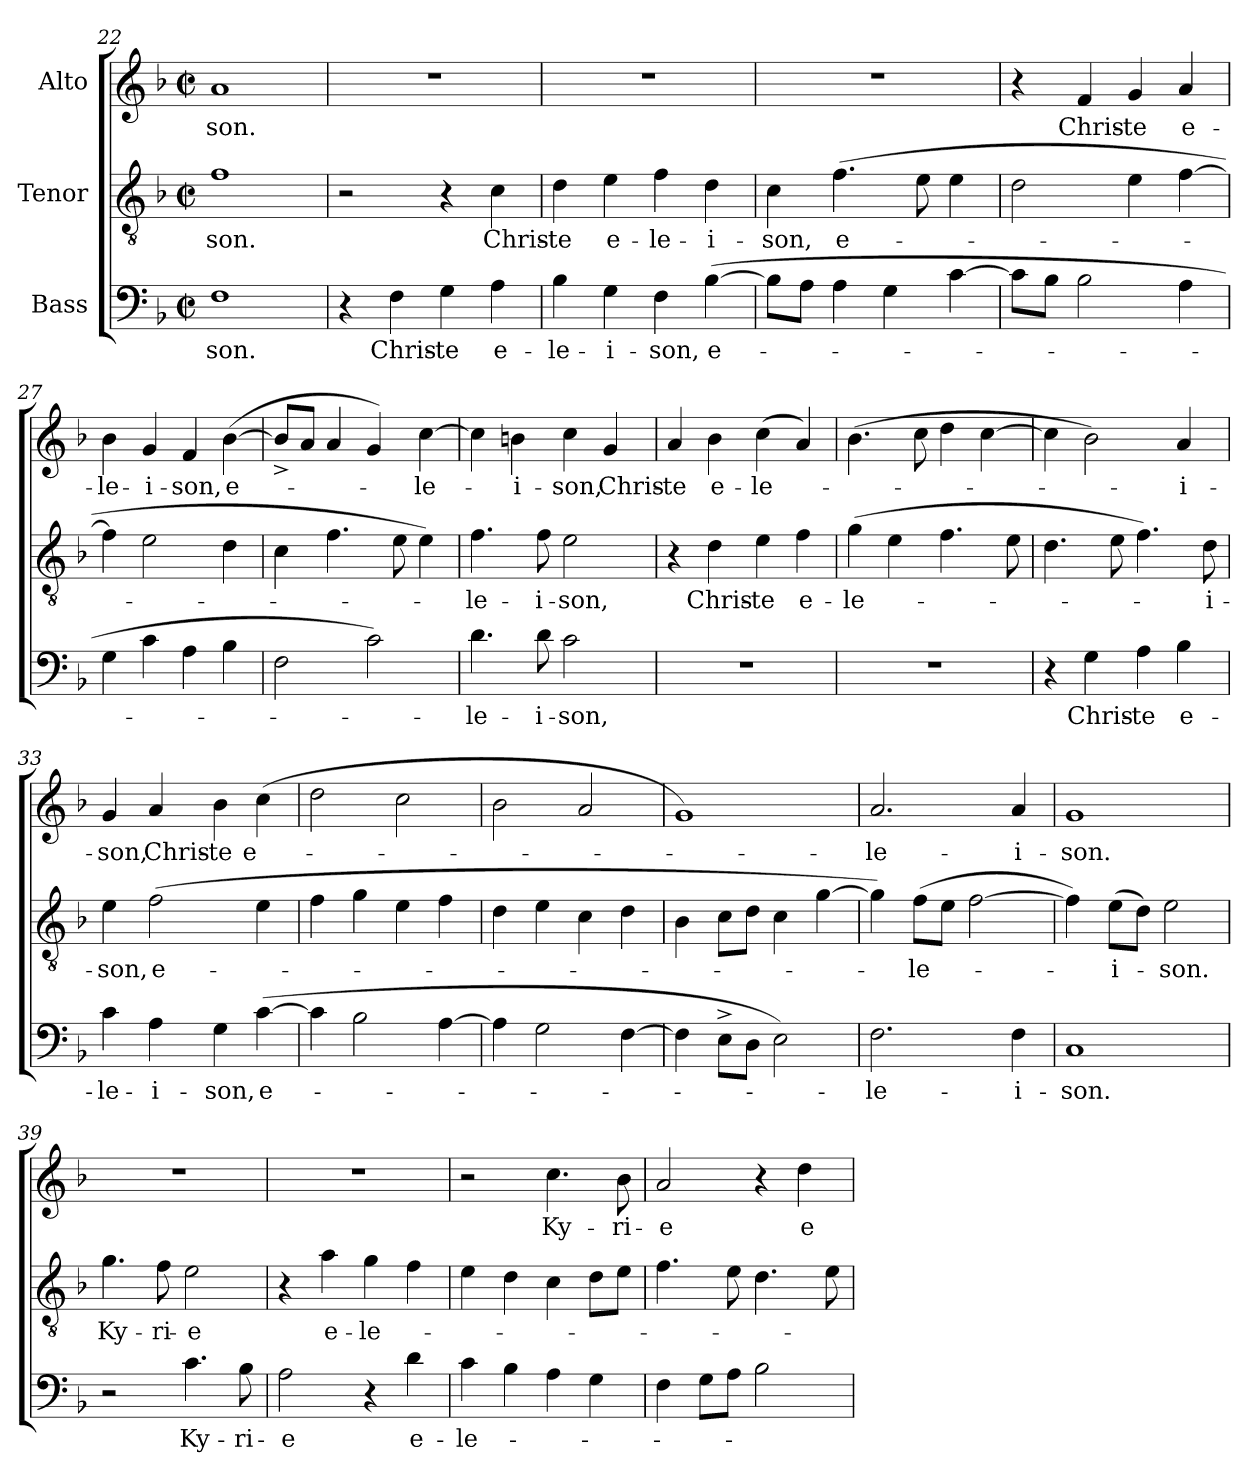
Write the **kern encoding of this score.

**kern	**text	**kern	**text	**kern	**text
*part3	*part3	*part2	*part2	*part1	*part1
*staff3	*staff3	*staff2	*staff2	*staff1	*staff1
*I"Bass	*	*I"Tenor	*	*I"Alto	*
*clefF4	*	*clefGv2	*	*clefG2	*
*k[b-]	*	*k[b-]	*	*k[b-]	*
*F:	*	*F:	*	*F:	*
*M2/2	*	*M2/2	*	*M2/2	*
*met(c|)	*	*met(c|)	*	*met(c|)	*
=22	=22	=22	=22	=22	=22
!	!LO:LY:b	!	!LO:LY:b	!	!LO:LY:b
1F	-son.	1f	-son.	1a	-son.
!!LO:LB:g=z
=23	=23	=23	=23	=23	=23
4r	.	2r	.	1r	.
!	!LO:LY:b	!	!	!	!
4F\	Chris-	.	.	.	.
!	!LO:LY:b:rj	!	!	!	!
4G\	-te	4r	.	.	.
!	!LO:LY:b	!	!LO:LY:b	!	!
4A\	e-	4c\	Chris-	.	.
=24	=24	=24	=24	=24	=24
!	!LO:LY:b	!	!LO:LY:b	!	!
4B-\	-le-	4d\	-te	1r	.
!	!LO:LY:b	!	!LO:LY:b	!	!
4G\	-i-	4e\	e-	.	.
!	!LO:LY:b:rj	!	!LO:LY:b	!	!
4F\	-son,	4f\	-le-	.	.
!	!LO:LY:b	!	!LO:LY:b	!	!
(>[>4B-\	e-	4d\	-i-	.	.
=25	=25	=25	=25	=25	=25
!	!	!	!LO:LY:b	!	!
8B-\L]	.	4c\	-son,	1r	.
8A\J	.	.	.	.	.
!	!	!	!LO:LY:b	!	!
4A\	.	(>4.f\	e-	.	.
4G\	.	.	.	.	.
.	.	8e\	.	.	.
[>4c\	.	4e\	.	.	.
=26	=26	=26	=26	=26	=26
8c\L]	.	2d\	.	4r	.
8B-\J	.	.	.	.	.
!	!	!	!	!	!LO:LY:b
2B-\	.	.	.	4f/	Chris-
!	!	!	!	!	!LO:LY:b:rj
.	.	4e\	.	4g/	-te
!	!	!	!	!	!LO:LY:b
4A\	.	[>4f\	.	4a/	e-
=27	=27	=27	=27	=27	=27
!	!	!	!	!	!LO:LY:b
4G\	.	4f\]	.	4b-\	-le-
!	!	!	!	!	!LO:LY:b
4c\	.	2e\	.	4g/	-i-
!	!	!	!	!	!LO:LY:b
4A\	.	.	.	4f/	-son,
!	!	!	!	!	!LO:LY:b
4B-\	.	4d\	.	(>[>4b-\	e-
=28	=28	=28	=28	=28	=28
2F\	.	4c\	.	8b-^</L]	.
.	.	.	.	8a/J	.
.	.	4.f\	.	4a/	.
2c\)	.	.	.	4g/)	.
.	.	8e\	.	.	.
!	!	!	!	!	!LO:LY:b
.	.	4e\)	.	[>4cc\	-le-
=29	=29	=29	=29	=29	=29
!	!LO:LY:b	!	!LO:LY:b	!	!
4.d\	-le-	4.f\	-le-	4cc\]	.
!	!	!	!	!	!LO:LY:b
.	.	.	.	4bn\	-i-
!	!LO:LY:b	!	!LO:LY:b	!	!
8d\	-i-	8f\	-i-	.	.
!	!LO:LY:b	!	!LO:LY:b	!	!LO:LY:b
2c\	-son,	2e\	-son,	4cc\	-son,
!	!	!	!	!	!LO:LY:b
.	.	.	.	4g/	Chris-
=30	=30	=30	=30	=30	=30
!	!	!	!	!	!LO:LY:b
1r	.	4r	.	4a/	-te
!	!	!	!LO:LY:b	!	!LO:LY:b
.	.	4d\	Chris-	4b-i\	e-
!	!	!	!LO:LY:b:rj	!	!LO:LY:b
.	.	4e\	-te	(>4cc\	-le-
!	!	!	!LO:LY:b	!	!
.	.	4f\	e-	4a/)	.
!!LO:PB:g=z
=31	=31	=31	=31	=31	=31
!	!	!	!LO:LY:b	!	!
1r	.	(>4g\	-le-	(>4.b-\	.
.	.	4e\	.	.	.
.	.	.	.	8cc\	.
.	.	4.f\	.	4dd\	.
.	.	.	.	[>4cc\	.
.	.	8e\	.	.	.
=32	=32	=32	=32	=32	=32
4r	.	4.d\	.	4cc\]	.
!	!LO:LY:b	!	!	!	!
4G\	Chris-	.	.	2b-\)	.
.	.	8e\	.	.	.
!	!LO:LY:b:rj	!	!	!	!
4A\	-te	4.f\)	.	.	.
!	!LO:LY:b	!	!	!	!LO:LY:b
4B-\	e-	.	.	4a/	-i-
!	!	!	!LO:LY:b	!	!
.	.	8d\	-i-	.	.
=33	=33	=33	=33	=33	=33
!	!LO:LY:b	!	!LO:LY:b	!	!LO:LY:b
4c\	-le-	4e\	-son,	4g/	-son,
!	!LO:LY:b	!	!LO:LY:b	!	!LO:LY:b
4A\	-i-	(>2f\	e-	4a/	Chris-
!	!LO:LY:b	!	!	!	!LO:LY:b:rj
4G\	-son,	.	.	4b-\	-te
!	!LO:LY:b	!	!	!	!LO:LY:b
(>[>4c\	e-	4e\	.	(>4cc\	e-
=34	=34	=34	=34	=34	=34
4c\]	.	4f\	.	2dd\	.
2B-\	.	4g\	.	.	.
.	.	4e\	.	2cc\	.
[>4A\	.	4f\	.	.	.
=35	=35	=35	=35	=35	=35
4A\]	.	4d\	.	2b-\	.
2G\	.	4e\	.	.	.
.	.	4c\	.	2a/	.
[>4F\	.	4d\	.	.	.
=36	=36	=36	=36	=36	=36
4F\]	.	4B-\	.	1g)	.
8E^>\L	.	8c\L	.	.	.
8D\J	.	8d\J	.	.	.
2E\)	.	4c\	.	.	.
.	.	[>4g\	.	.	.
=37	=37	=37	=37	=37	=37
!	!LO:LY:b	!	!	!	!LO:LY:b
2.F\	-le-	4g\])	.	2.a/	-le-
!	!	!	!LO:LY:b	!	!
.	.	(>8f\L	-le-	.	.
.	.	8e\J	.	.	.
.	.	[>2f\	.	.	.
!	!LO:LY:b	!	!	!	!LO:LY:b
4F\	-i-	.	.	4a/	-i-
=38	=38	=38	=38	=38	=38
!	!LO:LY:b	!	!	!	!LO:LY:b
1C	-son.	4f\])	.	1g	-son.
!	!	!	!LO:LY:b	!	!
.	.	(>8e\L	-i-	.	.
.	.	8d\J)	.	.	.
!	!	!	!LO:LY:b	!	!
.	.	2e\	-son.	.	.
!!LO:LB:g=z
=39	=39	=39	=39	=39	=39
!	!	!	!LO:LY:b	!	!
2r	.	4.g\	Ky-	1r	.
!	!	!	!LO:LY:b	!	!
.	.	8f\	-ri-	.	.
!	!LO:LY:b	!	!LO:LY:b:rj	!	!
4.c\	Ky-	2e\	-e	.	.
!	!LO:LY:b	!	!	!	!
8B-\	-ri-	.	.	.	.
=40	=40	=40	=40	=40	=40
!	!LO:LY:b	!	!	!	!
2A\	-e	4r	.	1r	.
!	!	!	!LO:LY:b	!	!
.	.	4a\	e-	.	.
!	!	!	!LO:LY:b	!	!
4r	.	4g\	-le-	.	.
!	!LO:LY:b	!	!	!	!
4d\	e-	4f\	.	.	.
=41	=41	=41	=41	=41	=41
!	!LO:LY:b	!	!	!	!
4c\	-le-	4e\	.	2r	.
4B-\	.	4d\	.	.	.
!	!	!	!	!	!LO:LY:b
4A\	.	4c\	.	4.cc\	Ky-
4G\	.	8d\L	.	.	.
!	!	!	!	!	!LO:LY:b
.	.	8e\J	.	8b-\	-ri-
=42	=42	=42	=42	=42	=42
!	!	!	!	!	!LO:LY:b
4F\	.	4.f\	.	2a/	-e
8G\L	.	.	.	.	.
8A\J	.	8e\	.	.	.
2B-\	.	4.d\	.	4r	.
!	!	!	!	!	!LO:LY:b
.	.	.	.	4dd\	e-
.	.	8e\	.	.	.
=	=	=	=	=	=
*-	*-	*-	*-	*-	*-
